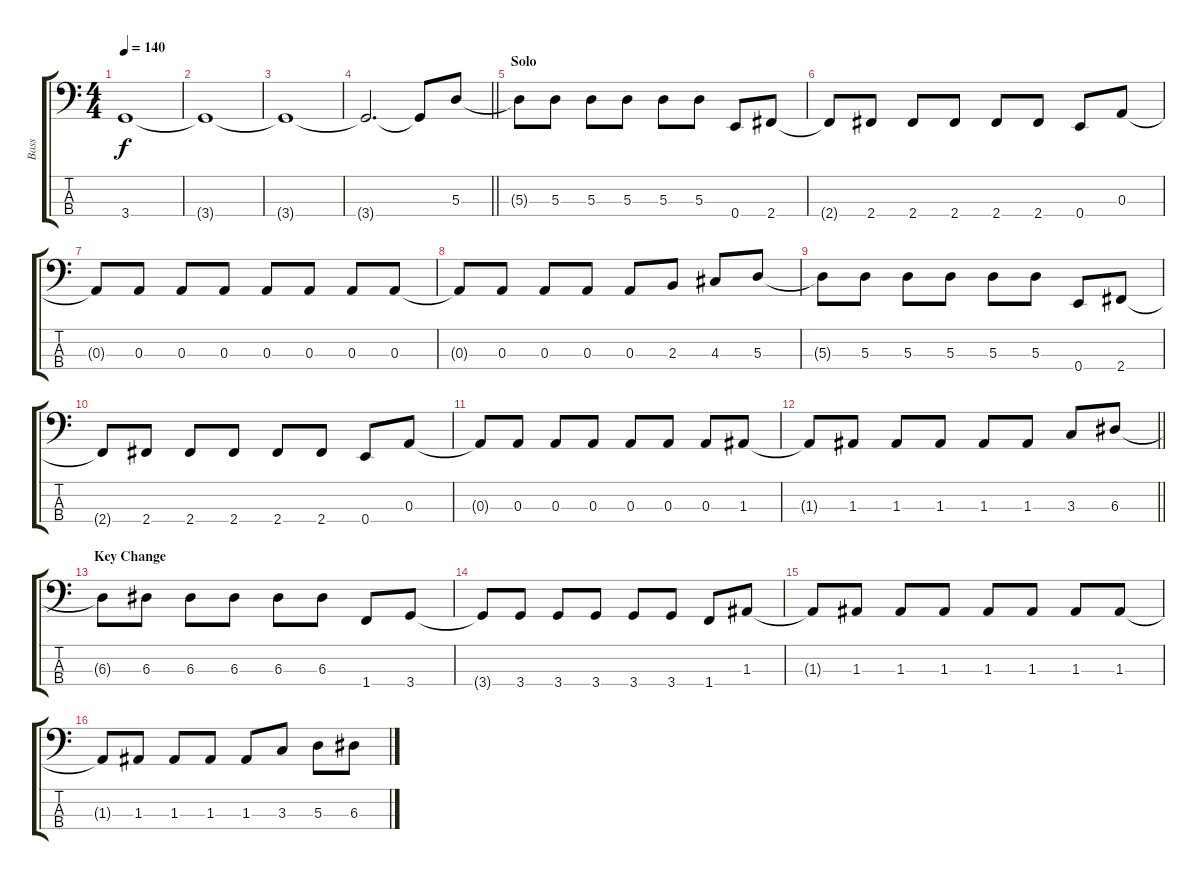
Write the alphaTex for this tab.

\track ("Bass" "Bass") {instrument electricbassfinger}
\staff {score tabs}
\tuning (G2 D2 A1 E1) {hide}
\ts (4 4)
\tempo 140
\clef f4
\ks c
3.4{t}.1{dy f} |
3.4{t}.1 |
3.4{t}.1 |
\barLineRight lightlight
3.4{t}.2{d} 3.4{t}.8 5.3.8 |
\section ("" "Solo")
5.3{t}.8 5.3.8 5.3.8 5.3.8 5.3.8 5.3.8 0.4.8 2.4.8 |
2.4{t}.8 2.4.8 2.4.8 2.4.8 2.4.8 2.4.8 0.4.8 0.3.8 |
0.3{t}.8 0.3.8 0.3.8 0.3.8 0.3.8 0.3.8 0.3.8 0.3.8 |
0.3{t}.8 0.3.8 0.3.8 0.3.8 0.3.8 2.3.8 4.3.8 5.3.8 |
5.3{t}.8 5.3.8 5.3.8 5.3.8 5.3.8 5.3.8 0.4.8 2.4.8 |
2.4{t}.8 2.4.8 2.4.8 2.4.8 2.4.8 2.4.8 0.4.8 0.3.8 |
0.3{t}.8 0.3.8 0.3.8 0.3.8 0.3.8 0.3.8 0.3.8 1.3.8 |
\barLineRight lightlight
1.3{t}.8 1.3.8 1.3.8 1.3.8 1.3.8 1.3.8 3.3.8 6.3.8 |
\section ("" "Key Change")
6.3{t}.8 6.3.8 6.3.8 6.3.8 6.3.8 6.3.8 1.4.8 3.4.8 |
3.4{t}.8 3.4.8 3.4.8 3.4.8 3.4.8 3.4.8 1.4.8 1.3.8 |
1.3{t}.8 1.3.8 1.3.8 1.3.8 1.3.8 1.3.8 1.3.8 1.3.8 |
1.3{t}.8 1.3.8 1.3.8 1.3.8 1.3.8 3.3.8 5.3.8 6.3.8
